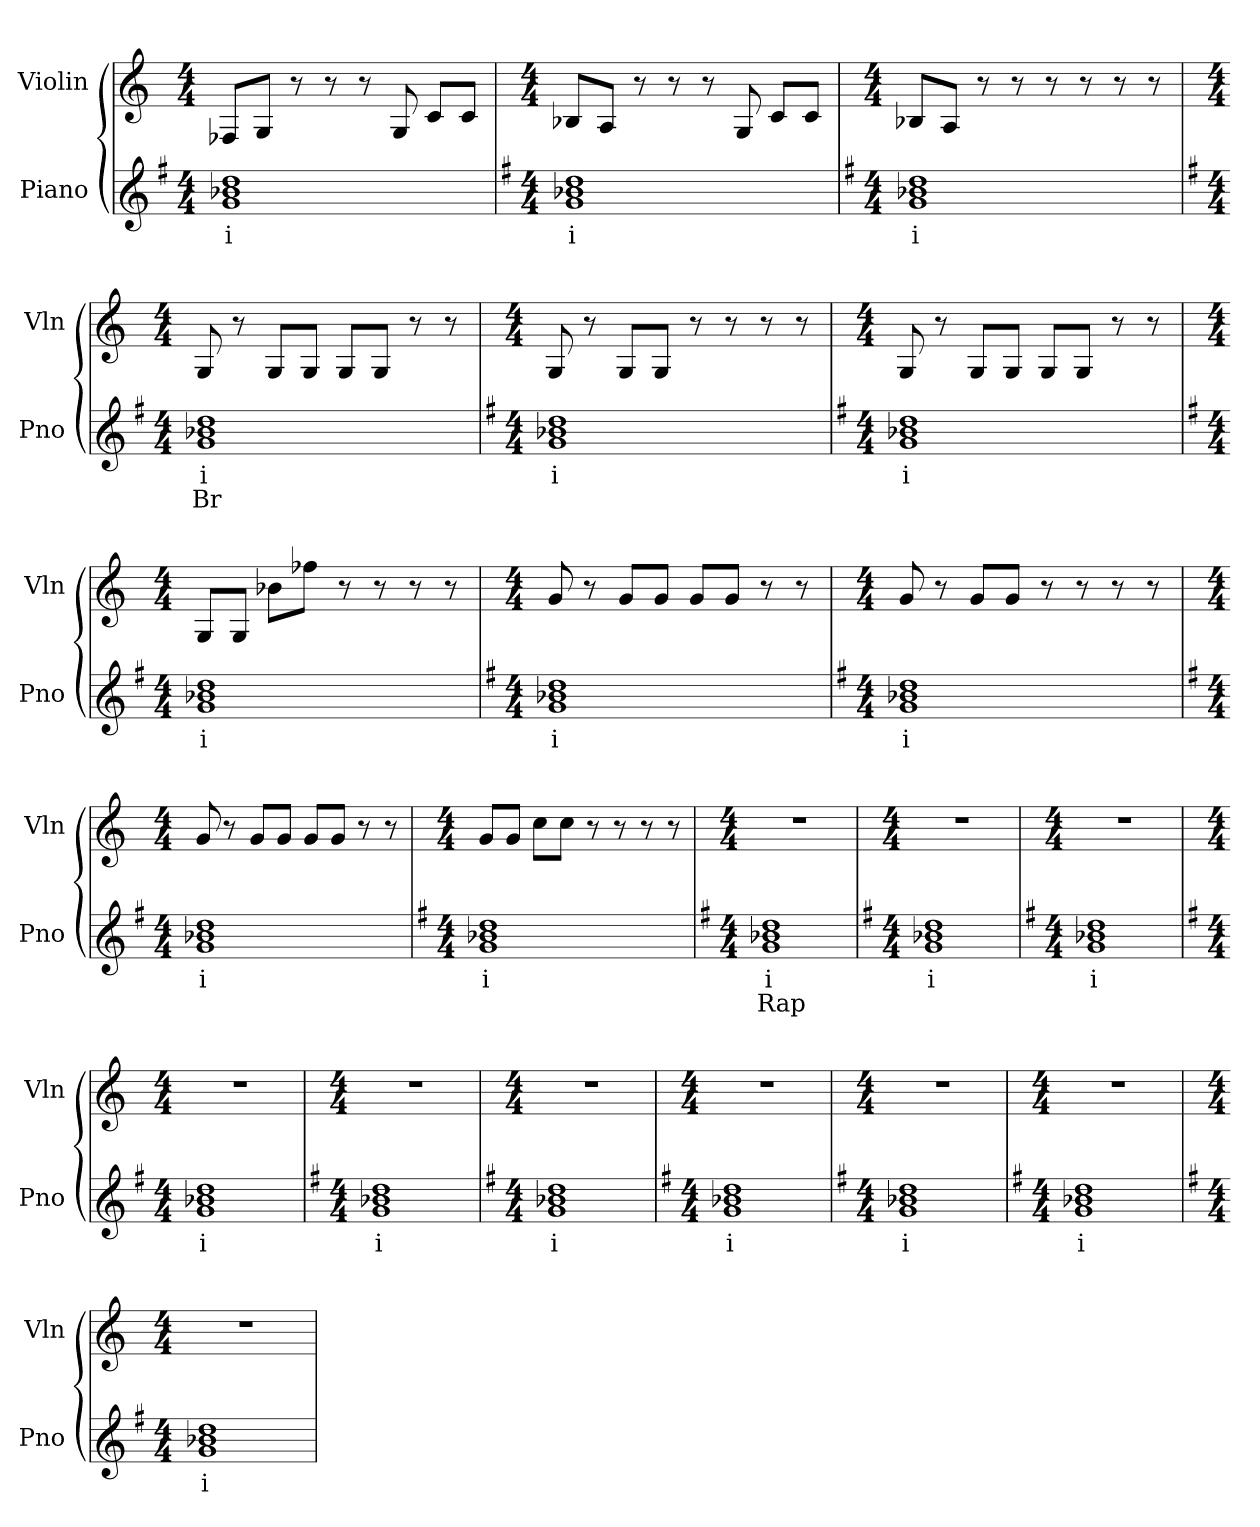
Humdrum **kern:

**kern	**text	**text	**kern
*part2	*part2	*part2	*part1
*staff2	*staff2	*staff2	*staff1
*I"Piano	*	*	*I"Violin
*I'Pno	*	*	*I'Vln
*k[f#]	*	*	*
*G:	*	*	*
*M4/4	*	*	*M4/4
=	=	=	=
1g 1b-X 1dd	i	.	8F-XL
.	.	.	8GJ
.	.	.	8r
.	.	.	8r
.	.	.	8r
.	.	.	8G
.	.	.	8cL
.	.	.	8cJ
=	=	=	=
*k[f#]	*	*	*
*G:	*	*	*
*M4/4	*	*	*M4/4
1g 1b-X 1dd	i	.	8B-XL
.	.	.	8AJ
.	.	.	8r
.	.	.	8r
.	.	.	8r
.	.	.	8G
.	.	.	8cL
.	.	.	8cJ
=	=	=	=
*k[f#]	*	*	*
*G:	*	*	*
*M4/4	*	*	*M4/4
1g 1b-X 1dd	i	.	8B-XL
.	.	.	8AJ
.	.	.	8r
.	.	.	8r
.	.	.	8r
.	.	.	8r
.	.	.	8r
.	.	.	8r
=	=	=	=
*k[f#]	*	*	*
*G:	*	*	*
*M4/4	*	*	*M4/4
1g 1b-X 1dd	i	Br	8G
.	.	.	8r
.	.	.	8GL
.	.	.	8GJ
.	.	.	8GL
.	.	.	8GJ
.	.	.	8r
.	.	.	8r
=	=	=	=
*k[f#]	*	*	*
*G:	*	*	*
*M4/4	*	*	*M4/4
1g 1b-X 1dd	i	.	8G
.	.	.	8r
.	.	.	8GL
.	.	.	8GJ
.	.	.	8r
.	.	.	8r
.	.	.	8r
.	.	.	8r
=	=	=	=
*k[f#]	*	*	*
*G:	*	*	*
*M4/4	*	*	*M4/4
1g 1b-X 1dd	i	.	8G
.	.	.	8r
.	.	.	8GL
.	.	.	8GJ
.	.	.	8GL
.	.	.	8GJ
.	.	.	8r
.	.	.	8r
=	=	=	=
*k[f#]	*	*	*
*G:	*	*	*
*M4/4	*	*	*M4/4
1g 1b-X 1dd	i	.	8GL
.	.	.	8GJ
.	.	.	8b-XL
.	.	.	8ff-XJ
.	.	.	8r
.	.	.	8r
.	.	.	8r
.	.	.	8r
=	=	=	=
*k[f#]	*	*	*
*G:	*	*	*
*M4/4	*	*	*M4/4
1g 1b-X 1dd	i	.	8g
.	.	.	8r
.	.	.	8gL
.	.	.	8gJ
.	.	.	8gL
.	.	.	8gJ
.	.	.	8r
.	.	.	8r
=	=	=	=
*k[f#]	*	*	*
*G:	*	*	*
*M4/4	*	*	*M4/4
1g 1b-X 1dd	i	.	8g
.	.	.	8r
.	.	.	8gL
.	.	.	8gJ
.	.	.	8r
.	.	.	8r
.	.	.	8r
.	.	.	8r
=	=	=	=
*k[f#]	*	*	*
*G:	*	*	*
*M4/4	*	*	*M4/4
1g 1b-X 1dd	i	.	8g
.	.	.	8r
.	.	.	8gL
.	.	.	8gJ
.	.	.	8gL
.	.	.	8gJ
.	.	.	8r
.	.	.	8r
=	=	=	=
*k[f#]	*	*	*
*G:	*	*	*
*M4/4	*	*	*M4/4
1g 1b-X 1dd	i	.	8gL
.	.	.	8gJ
.	.	.	8ccL
.	.	.	8ccJ
.	.	.	8r
.	.	.	8r
.	.	.	8r
.	.	.	8r
=	=	=	=
*k[f#]	*	*	*
*G:	*	*	*
*M4/4	*	*	*M4/4
1g 1b-X 1dd	i	Rap	1r
=	=	=	=
*k[f#]	*	*	*
*G:	*	*	*
*M4/4	*	*	*M4/4
1g 1b-X 1dd	i	.	1r
=	=	=	=
*k[f#]	*	*	*
*G:	*	*	*
*M4/4	*	*	*M4/4
1g 1b-X 1dd	i	.	1r
=	=	=	=
*k[f#]	*	*	*
*G:	*	*	*
*M4/4	*	*	*M4/4
1g 1b-X 1dd	i	.	1r
=	=	=	=
*k[f#]	*	*	*
*G:	*	*	*
*M4/4	*	*	*M4/4
1g 1b-X 1dd	i	.	1r
=	=	=	=
*k[f#]	*	*	*
*G:	*	*	*
*M4/4	*	*	*M4/4
1g 1b-X 1dd	i	.	1r
=	=	=	=
*k[f#]	*	*	*
*G:	*	*	*
*M4/4	*	*	*M4/4
1g 1b-X 1dd	i	.	1r
=	=	=	=
*k[f#]	*	*	*
*G:	*	*	*
*M4/4	*	*	*M4/4
1g 1b-X 1dd	i	.	1r
=	=	=	=
*k[f#]	*	*	*
*G:	*	*	*
*M4/4	*	*	*M4/4
1g 1b-X 1dd	i	.	1r
=	=	=	=
*k[f#]	*	*	*
*G:	*	*	*
*M4/4	*	*	*M4/4
1g 1b-X 1dd	i	.	1r
=	=	=	=
*-	*-	*-	*-
